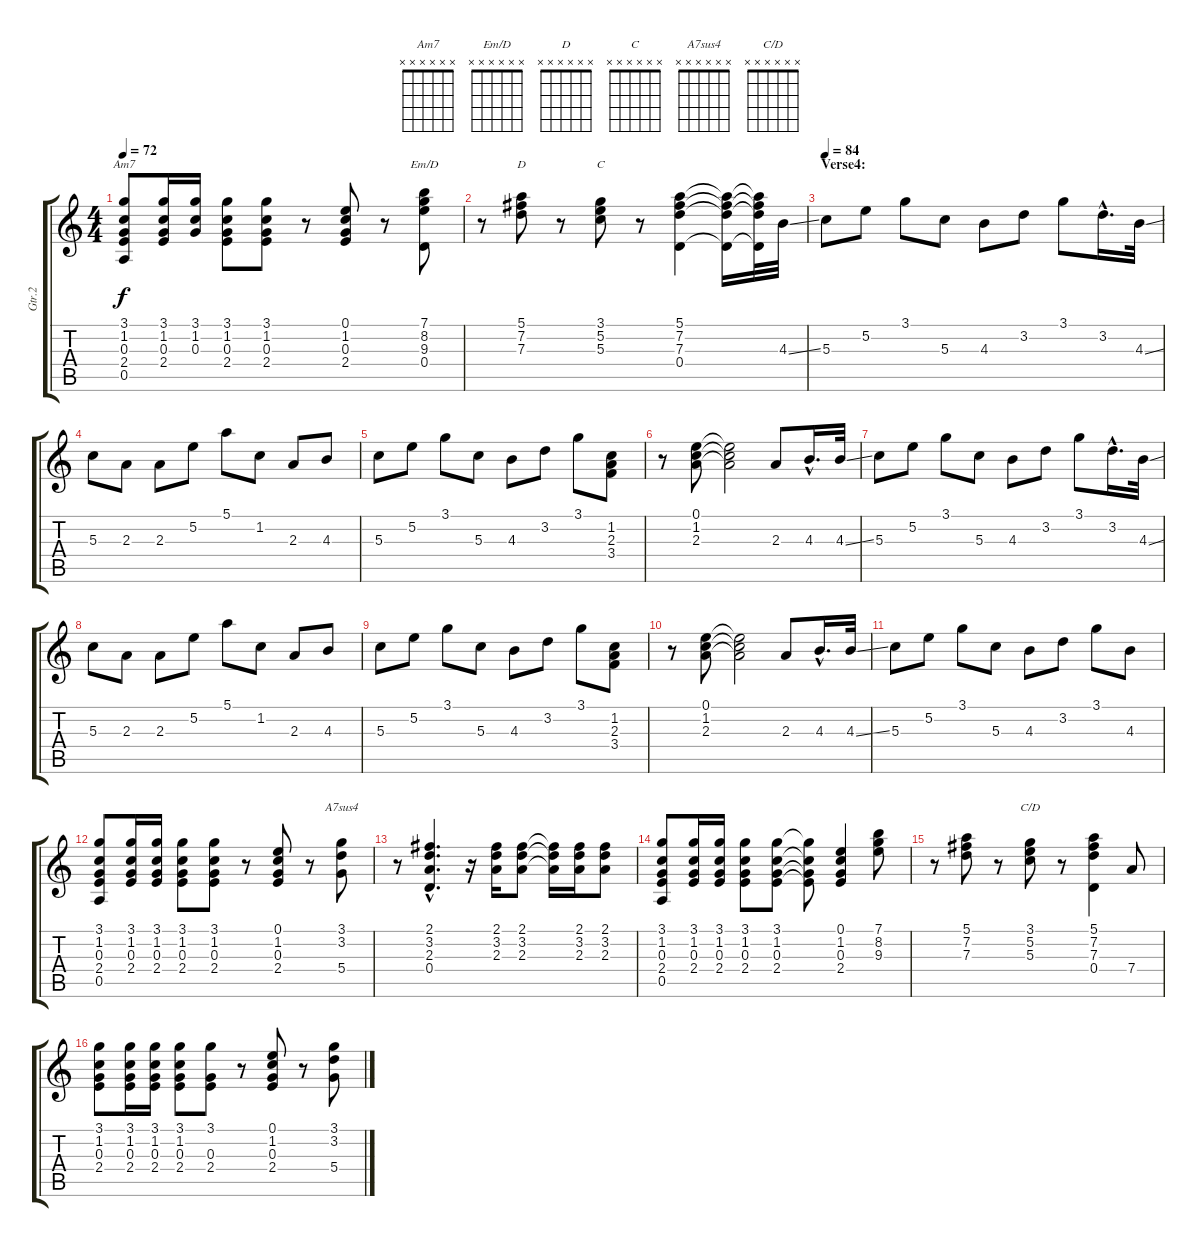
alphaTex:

\track ("Gtr.2" "Gtr.2") {instrument acousticguitarsteel}
\staff {score tabs}
\tuning (E4 B3 G3 D3 A2 E2) {hide}
\chord ("Am7" x x x x x x) {firstfret 0}
\chord ("Em/D" x x x x x x) {firstfret 0}
\chord ("D" x x x x x x) {firstfret 0}
\chord ("C" x x x x x x) {firstfret 0}
\chord ("A7sus4" x x x x x x) {firstfret 0}
\chord ("C/D" x x x x x x) {firstfret 0}
\ts (4 4)
\tempo 72
\clef g2
\ks c
(3.1 1.2 0.3 2.4 0.5).8{ch "Am7" dy f} (3.1 1.2 0.3 2.4).16 (3.1 1.2 0.3).16 (3.1 1.2 0.3 2.4).8 (3.1 1.2 0.3 2.4).8 r.8 (0.1 1.2 0.3 2.4).8 r.8 (7.1 8.2 9.3 0.4).8{ch "Em/D"} |
r.8 (5.1 7.2 7.3).8{ch "D"} r.8 (3.1 5.2 5.3).8{ch "C"} r.8 (5.1 7.2 7.3 0.4).4 (5.1{t} 7.2{t} 7.3{t} 0.4{t}).16 (5.1{t} 7.2{t} 7.3{t} 0.4{t}).32 4.3{ss}.32 |
\section ("" "Verse4:")
\tempo 84
5.3.8 5.2.8 3.1.8 5.3.8 4.3.8 3.2.8 3.1.8 3.2{hac}.16{d} 4.3{ss}.32 |
5.3.8 2.3.8 2.3.8 5.2.8 5.1.8 1.2.8 2.3.8 4.3.8 |
5.3.8 5.2.8 3.1.8 5.3.8 4.3.8 3.2.8 3.1.8 (1.2 2.3 3.4).8 |
r.8 (0.1 1.2 2.3).8 (0.1{t} 1.2{t} 2.3{t}).2 2.3.8 4.3{hac}.16{d} 4.3{ss}.32 |
5.3.8 5.2.8 3.1.8 5.3.8 4.3.8 3.2.8 3.1.8 3.2{hac}.16{d} 4.3{ss}.32 |
5.3.8 2.3.8 2.3.8 5.2.8 5.1.8 1.2.8 2.3.8 4.3.8 |
5.3.8 5.2.8 3.1.8 5.3.8 4.3.8 3.2.8 3.1.8 (1.2 2.3 3.4).8 |
r.8 (0.1 1.2 2.3).8 (0.1{t} 1.2{t} 2.3{t}).2 2.3.8 4.3{hac}.16{d} 4.3{ss}.32 |
5.3.8 5.2.8 3.1.8 5.3.8 4.3.8 3.2.8 3.1.8 4.3.8 |
(3.1 1.2 0.3 2.4 0.5).8 (3.1 1.2 0.3 2.4).16 (3.1 1.2 0.3 2.4).16 (3.1 1.2 0.3 2.4).8 (3.1 1.2 0.3 2.4).8 r.8 (0.1 1.2 0.3 2.4).8 r.8 (3.1 3.2 5.4).8{ch "A7sus4"} |
r.8 (2.1{hac} 3.2{hac} 2.3{hac} 0.4{hac}).4{d} r.16 (2.1 3.2 2.3).16 (2.1 3.2 2.3).8 (2.1{t} 3.2{t} 2.3{t}).16 (2.1 3.2 2.3).16 (2.1 3.2 2.3).8 |
(3.1 1.2 0.3 2.4 0.5).8 (3.1 1.2 0.3 2.4).16 (3.1 1.2 0.3 2.4).16 (3.1 1.2 0.3 2.4).8 (3.1 1.2 0.3 2.4).8 (3.1{t} 1.2{t} 0.3{t} 2.4{t}).8 (0.1 1.2 0.3 2.4).4 (7.1 8.2 9.3).8 |
r.8 (5.1 7.2 7.3).8 r.8 (3.1 5.2 5.3).8{ch "C/D"} r.8 (5.1 7.2 7.3 0.4).4 7.4.8 |
(3.1 1.2 0.3 2.4).8 (3.1 1.2 0.3 2.4).16 (3.1 1.2 0.3 2.4).16 (3.1 1.2 0.3 2.4).8 (3.1 0.3 2.4).8 r.8 (0.1 1.2 0.3 2.4).8 r.8 (3.1 3.2 5.4).8
